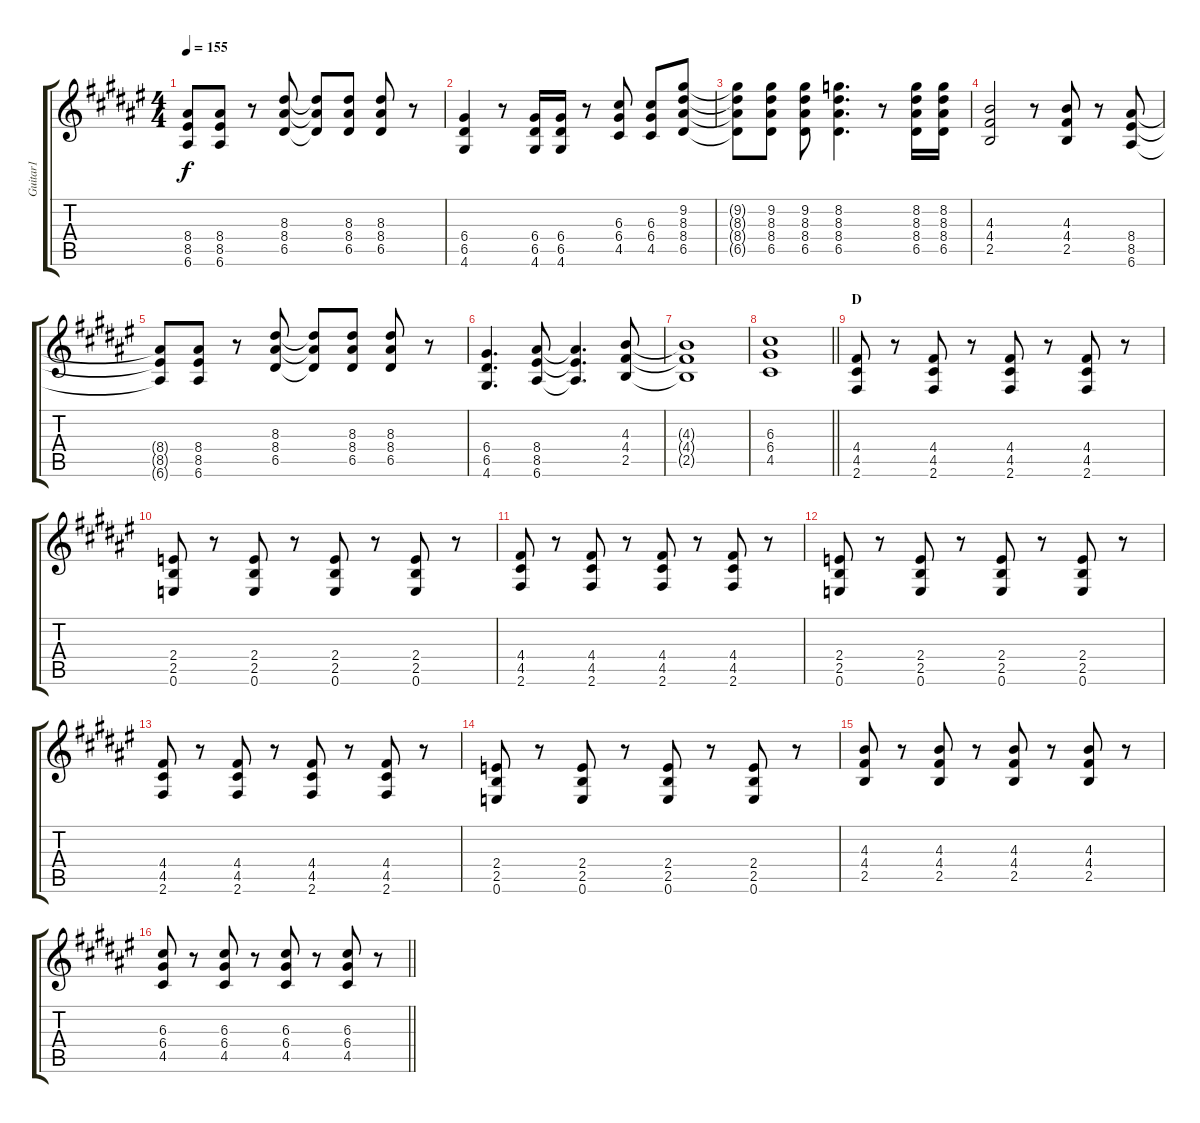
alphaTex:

\track ("Guitar1" "Guitar1") {instrument distortionguitar}
\staff {score tabs}
\tuning (E4 B3 G3 D3 A2 E2) {hide}
\ts (4 4)
\tempo 155
\clef g2
\ks f#
(8.4{t} 8.5{t} 6.6{t}).8{dy f} (8.4 8.5 6.6).8 r.8 (8.3 8.4 6.5).8 (8.3{t} 8.4{t} 6.5{t}).8 (8.3 8.4 6.5).8 (8.3 8.4 6.5).8 r.8 |
(6.4 6.5 4.6).4 r.8 (6.4 6.5 4.6).16 (6.4 6.5 4.6).16 r.8 (6.3 6.4 4.5).8 (6.3 6.4 4.5).8 (9.2 8.3 8.4 6.5).8 |
(9.2{t} 8.3{t} 8.4{t} 6.5{t}).8 (9.2 8.3 8.4 6.5).8 (9.2 8.3 8.4 6.5).8 (8.2 8.3 8.4 6.5).4{d} r.8 (8.2 8.3 8.4 6.5).16 (8.2 8.3 8.4 6.5).16 |
(4.3 4.4 2.5).2 r.8 (4.3 4.4 2.5).8 r.8 (8.4 8.5 6.6).8 |
(8.4{t} 8.5{t} 6.6{t}).8 (8.4 8.5 6.6).8 r.8 (8.3 8.4 6.5).8 (8.3{t} 8.4{t} 6.5{t}).8 (8.3 8.4 6.5).8 (8.3 8.4 6.5).8 r.8 |
(6.4 6.5 4.6).4{d} (8.4 8.5 6.6).8 (8.4{t} 8.5{t} 6.6{t}).4{d} (4.3 4.4 2.5).8 |
(4.3{t} 4.4{t} 2.5{t}).1 |
\barLineRight lightlight
(6.3 6.4 4.5).1 |
\section ("" "D")
(4.4 4.5 2.6).8 r.8 (4.4 4.5 2.6).8 r.8 (4.4 4.5 2.6).8 r.8 (4.4 4.5 2.6).8 r.8 |
(2.4 2.5 0.6).8 r.8 (2.4 2.5 0.6).8 r.8 (2.4 2.5 0.6).8 r.8 (2.4 2.5 0.6).8 r.8 |
(4.4 4.5 2.6).8 r.8 (4.4 4.5 2.6).8 r.8 (4.4 4.5 2.6).8 r.8 (4.4 4.5 2.6).8 r.8 |
(2.4 2.5 0.6).8 r.8 (2.4 2.5 0.6).8 r.8 (2.4 2.5 0.6).8 r.8 (2.4 2.5 0.6).8 r.8 |
(4.4 4.5 2.6).8 r.8 (4.4 4.5 2.6).8 r.8 (4.4 4.5 2.6).8 r.8 (4.4 4.5 2.6).8 r.8 |
(2.4 2.5 0.6).8 r.8 (2.4 2.5 0.6).8 r.8 (2.4 2.5 0.6).8 r.8 (2.4 2.5 0.6).8 r.8 |
(4.3 4.4 2.5).8 r.8 (4.3 4.4 2.5).8 r.8 (4.3 4.4 2.5).8 r.8 (4.3 4.4 2.5).8 r.8 |
\barLineRight lightlight
(6.3 6.4 4.5).8 r.8 (6.3 6.4 4.5).8 r.8 (6.3 6.4 4.5).8 r.8 (6.3 6.4 4.5).8 r.8
